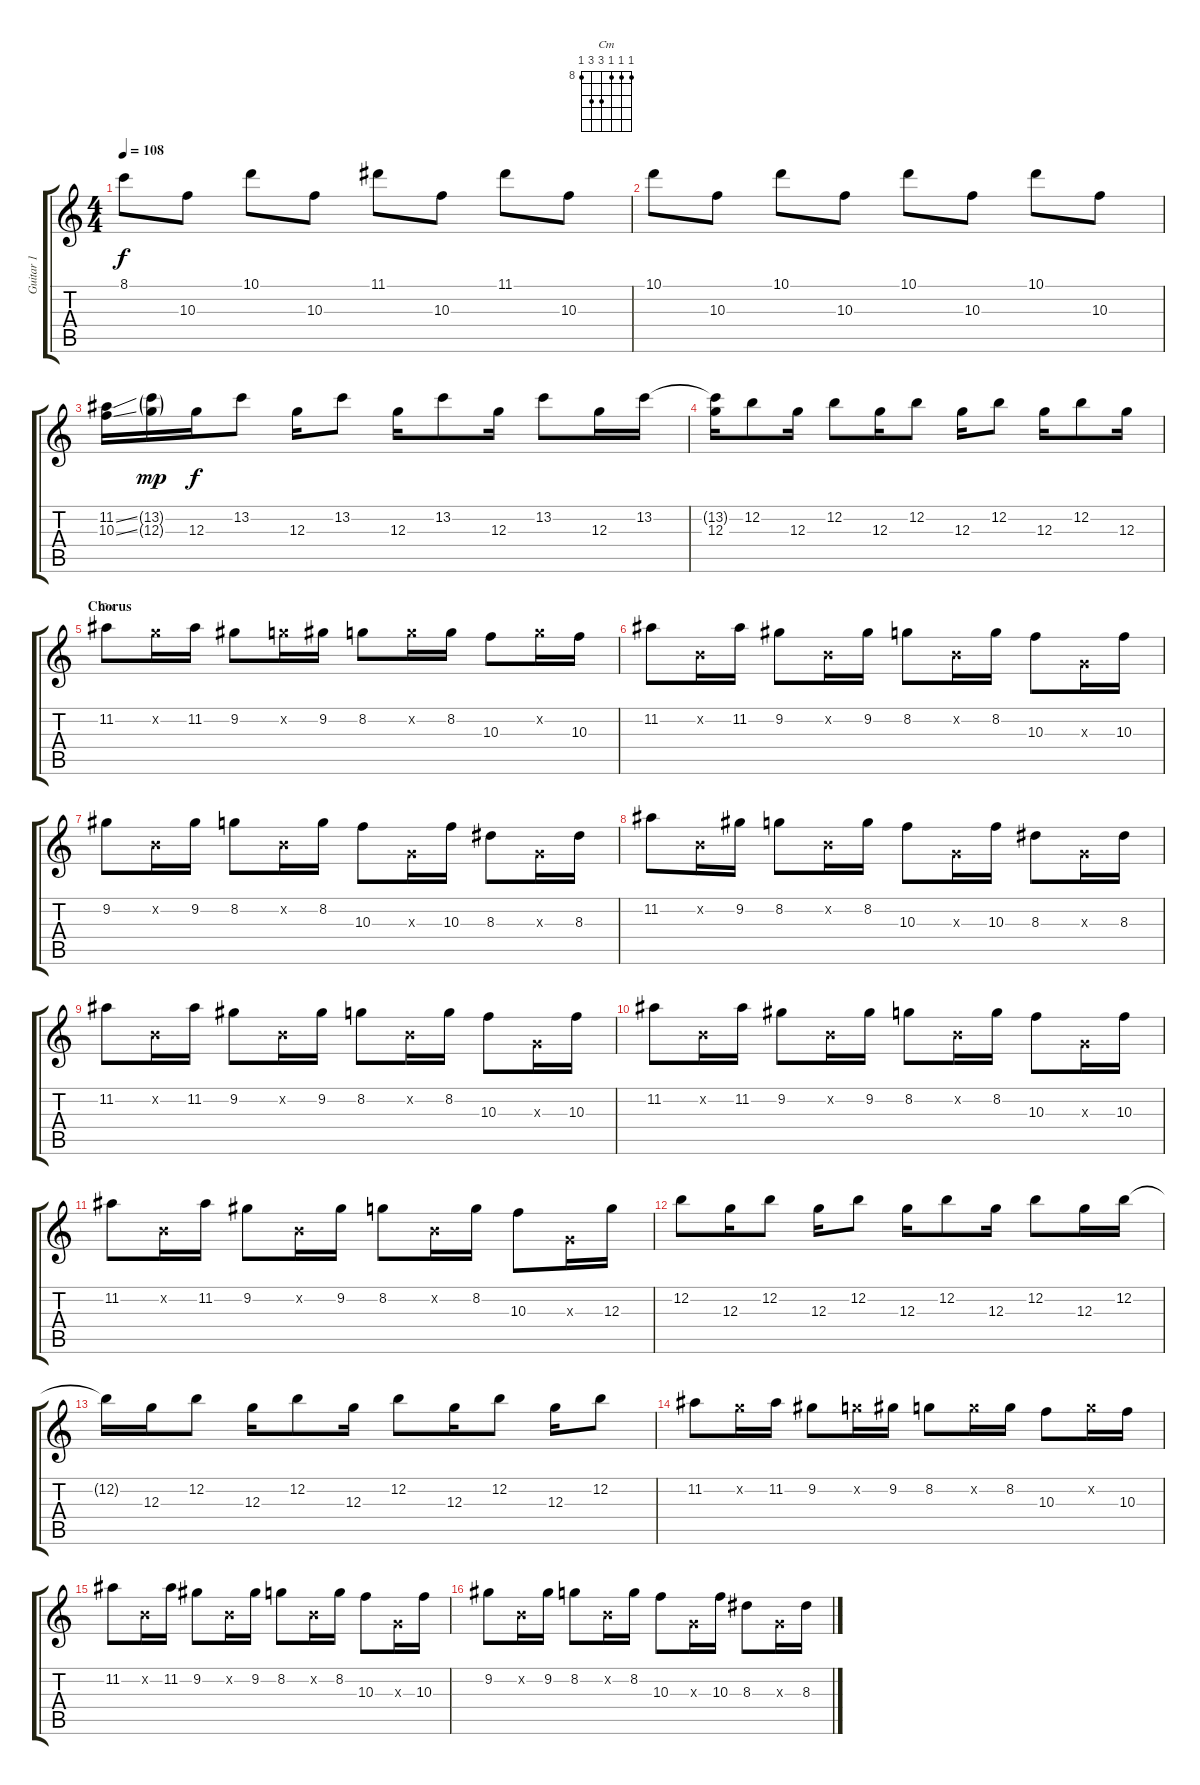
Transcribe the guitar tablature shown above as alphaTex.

\track ("Guitar 1" "Guitar 1") {instrument electricguitarclean}
\staff {score tabs}
\tuning (E4 B3 G3 D3 A2 E2) {hide}
\chord ("Cm" 8 8 8 10 10 8) {firstfret 8}
\ts (4 4)
\tempo 108
\clef g2
\ks c
8.1.8{dy f} 10.3.8 10.1.8 10.3.8 11.1.8 10.3.8 11.1.8 10.3.8 |
10.1.8 10.3.8 10.1.8 10.3.8 10.1.8 10.3.8 10.1.8 10.3.8 |
(11.2{ss} 10.3{ss}).16 (13.2{g} 12.3{g}).16{dy mp} 12.3.16{dy f} 13.2.8 12.3.16 13.2.8 12.3.16 13.2.8 12.3.16 13.2.8 12.3.16 13.2.16 |
(13.2{t} 12.3).16 12.2.8 12.3.16 12.2.8 12.3.16 12.2.8 12.3.16 12.2.8 12.3.16 12.2.8 12.3.16 |
\section ("" "Chorus")
11.2.8{ch "Cm"} 8.2{x}.16 11.2.16 9.2.8 8.2{x}.16 9.2.16 8.2.8 8.2{x}.16 8.2.16 10.3.8 8.2{x}.16 10.3.16 |
11.2.8 0.2{x}.16 11.2.16 9.2.8 0.2{x}.16 9.2.16 8.2.8 0.2{x}.16 8.2.16 10.3.8 0.3{x}.16 10.3.16 |
9.2.8 0.2{x}.16 9.2.16 8.2.8 0.2{x}.16 8.2.16 10.3.8 0.3{x}.16 10.3.16 8.3.8 0.3{x}.16 8.3.16 |
11.2.8 0.2{x}.16 9.2.16 8.2.8 0.2{x}.16 8.2.16 10.3.8 0.3{x}.16 10.3.16 8.3.8 0.3{x}.16 8.3.16 |
11.2.8 0.2{x}.16 11.2.16 9.2.8 0.2{x}.16 9.2.16 8.2.8 0.2{x}.16 8.2.16 10.3.8 0.3{x}.16 10.3.16 |
11.2.8 0.2{x}.16 11.2.16 9.2.8 0.2{x}.16 9.2.16 8.2.8 0.2{x}.16 8.2.16 10.3.8 0.3{x}.16 10.3.16 |
11.2.8 0.2{x}.16 11.2.16 9.2.8 0.2{x}.16 9.2.16 8.2.8 0.2{x}.16 8.2.16 10.3.8 0.3{x}.16 12.3.16 |
12.2.8 12.3.16 12.2.8 12.3.16 12.2.8 12.3.16 12.2.8 12.3.16 12.2.8 12.3.16 12.2.16 |
12.2{t}.16 12.3.16 12.2.8 12.3.16 12.2.8 12.3.16 12.2.8 12.3.16 12.2.8 12.3.16 12.2.8 |
11.2.8 8.2{x}.16 11.2.16 9.2.8 8.2{x}.16 9.2.16 8.2.8 8.2{x}.16 8.2.16 10.3.8 8.2{x}.16 10.3.16 |
11.2.8 0.2{x}.16 11.2.16 9.2.8 0.2{x}.16 9.2.16 8.2.8 0.2{x}.16 8.2.16 10.3.8 0.3{x}.16 10.3.16 |
9.2.8 0.2{x}.16 9.2.16 8.2.8 0.2{x}.16 8.2.16 10.3.8 0.3{x}.16 10.3.16 8.3.8 0.3{x}.16 8.3.16
